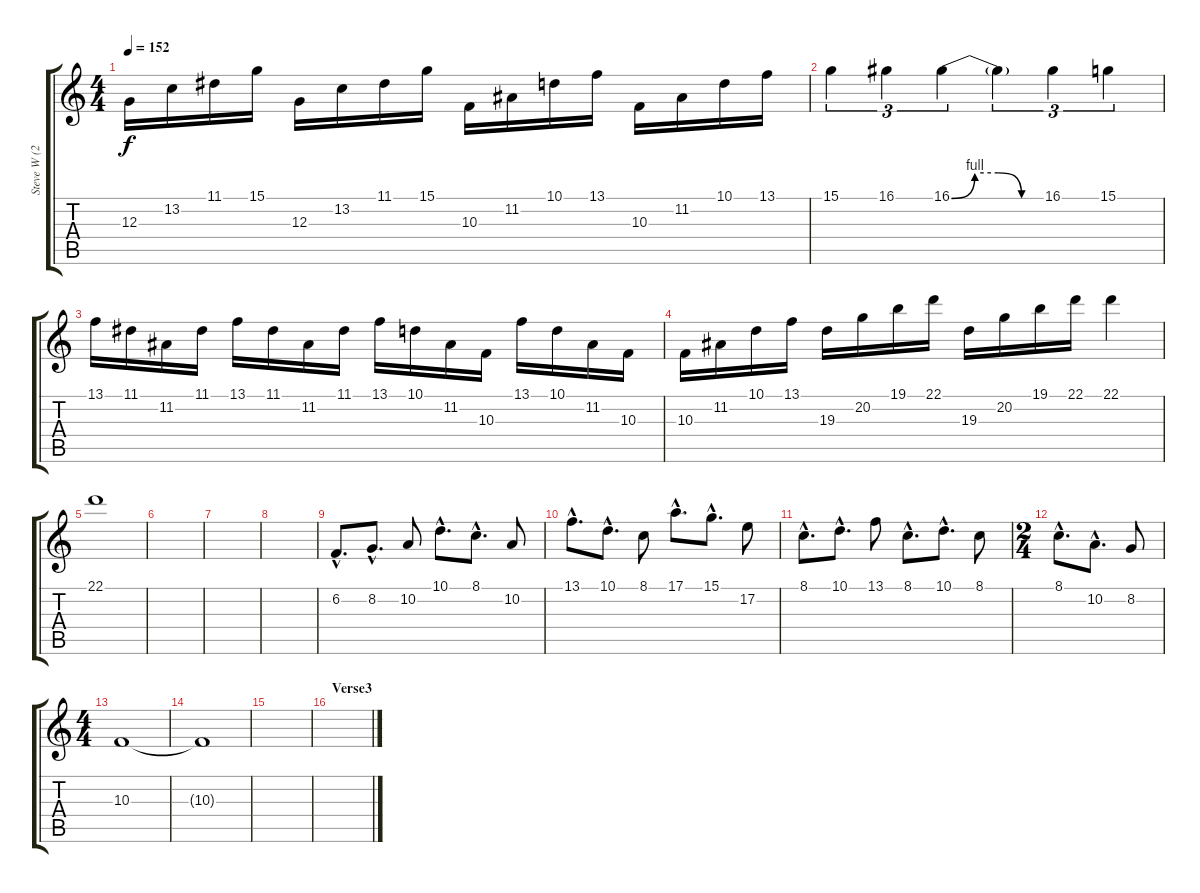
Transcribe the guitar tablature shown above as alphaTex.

\track ("Steve W (2)" "Steve W (2") {instrument lead1square}
\staff {score tabs}
\tuning (E4 B3 G3 D3 A2 E2) {hide}
\ts (4 4)
\tempo 152
\clef g2
\ks c
12.3.16{dy f} 13.2.16 11.1.16 15.1.16 12.3.16 13.2.16 11.1.16 15.1.16 10.3.16 11.2.16 10.1.16 13.1.16 10.3.16 11.2.16 10.1.16 13.1.16 |
15.1.4{tu (3 2)} 16.1.4{tu (3 2)} 16.1{be (custom 0 0 15 4 30 4 45 0 60 0)}.4{tu (3 2)} 16.1{t}.4{tu (3 2)} 16.1.4{tu (3 2)} 15.1.4{tu (3 2)} |
13.1.16 11.1.16 11.2.16 11.1.16 13.1.16 11.1.16 11.2.16 11.1.16 13.1.16 10.1.16 11.2.16 10.3.16 13.1.16 10.1.16 11.2.16 10.3.16 |
10.3.16 11.2.16 10.1.16 13.1.16 19.3.16 20.2.16 19.1.16 22.1.16 19.3.16 20.2.16 19.1.16 22.1.16 22.1.4 |
\section ("" "")
22.1.1 |
|
|
|
6.2{hac}.8{d} 8.2{hac}.8{d} 10.2.8 10.1{hac}.8{d} 8.1{hac}.8{d} 10.2.8 |
13.1{hac}.8{d} 10.1{hac}.8{d} 8.1.8 17.1{hac}.8{d} 15.1{hac}.8{d} 17.2.8 |
8.1{hac}.8{d} 10.1{hac}.8{d} 13.1.8 8.1{hac}.8{d} 10.1{hac}.8{d} 8.1.8 |
\ts (2 4)
8.1{hac}.8{d} 10.2{hac}.8{d} 8.2.8 |
\ts (4 4)
10.3.1 |
10.3{t}.1 |
|
\section ("" "Verse3")
